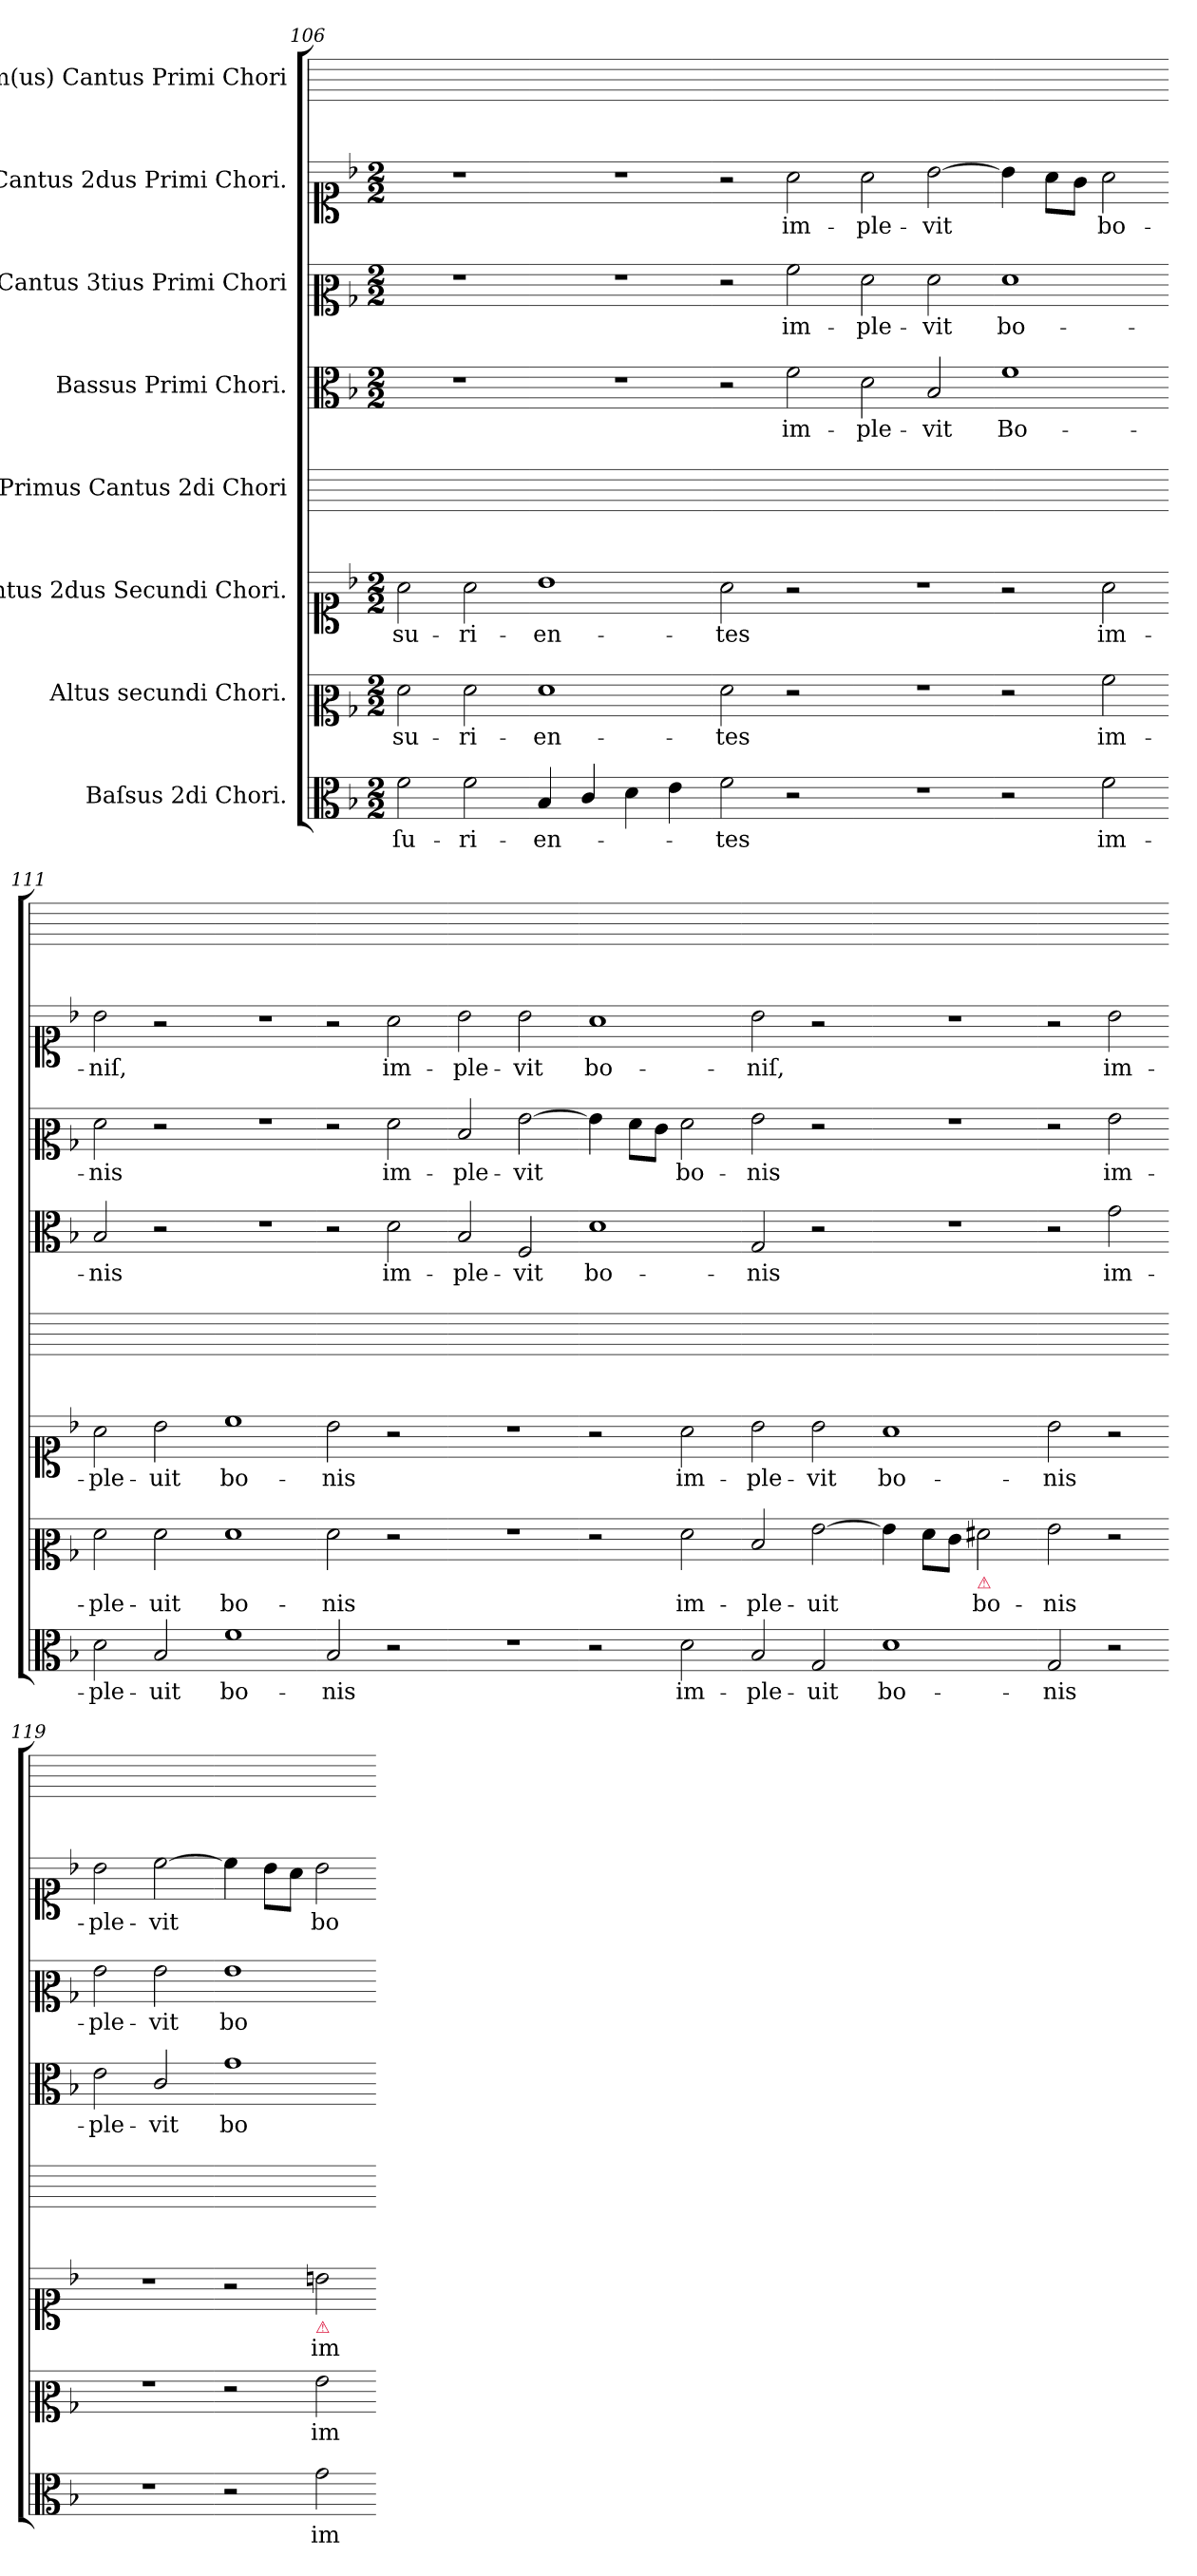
**kern	**text	**kern	**text	**kern	**text	**kern	**kern	**text	**kern	**text	**kern	**text	**kern
*part8	*part8	*part7	*part7	*part6	*part6	*part5	*part4	*part4	*part3	*part3	*part2	*part2	*part1
*staff8	*staff8	*staff7	*staff7	*staff6	*staff6	*staff5	*staff4	*staff4	*staff3	*staff3	*staff2	*staff2	*staff1
*I"Baſsus 2di Chori.	*	*I"Altus secundi Chori.	*	*I"Cantus 2dus Secundi Chori.	*	*I"Primus Cantus 2di Chori	*I"Bassus Primi Chori.	*	*I"Cantus 3tius Primi Chori	*	*I"Cantus 2dus Primi Chori.	*	*I"Im(us) Cantus Primi Chori
*clefC3	*	*clefC2	*	*clefC1	*	*	*clefC3	*	*clefC2	*	*clefC1	*	*
*k[b-]	*	*k[b-]	*	*k[b-]	*	*	*k[b-]	*	*k[b-]	*	*k[b-]	*	*
*F:	*	*F:	*	*F:	*	*	*F:	*	*F:	*	*F:	*	*
*M2/2	*	*M2/2	*	*M2/2	*	*	*M2/2	*	*M2/2	*	*M2/2	*	*
=106	=106	=106	=106	=106	=106	=106	=106	=106	=106	=106	=106	=106	=106
2f\	-ſu-	2f\	-su-	2a\	-su-	1ryy	1r	.	1r	.	1r	.	1ryy
2f\	-ri-	2f\	-ri-	2a\	-ri-	.	.	.	.	.	.	.	.
=107-	=107-	=107-	=107-	=107-	=107-	=107-	=107-	=107-	=107-	=107-	=107-	=107-	=107-
4B-/	-en-	1f	-en-	1b-	-en-	1ryy	1r	.	1r	.	1r	.	1ryy
4c/	.	.	.	.	.	.	.	.	.	.	.	.	.
4d\	.	.	.	.	.	.	.	.	.	.	.	.	.
4e\	.	.	.	.	.	.	.	.	.	.	.	.	.
=108-	=108-	=108-	=108-	=108-	=108-	=108-	=108-	=108-	=108-	=108-	=108-	=108-	=108-
2f\	-tes	2f\	-tes	2a\	-tes	1ryy	2r	.	2r	.	2r	.	1ryy
2r	.	2r	.	2r	.	.	2f\	im-	2a\	im-	2a\	im-	.
=109-	=109-	=109-	=109-	=109-	=109-	=109-	=109-	=109-	=109-	=109-	=109-	=109-	=109-
1r	.	1r	.	1r	.	1ryy	2d\	-ple-	2f\	-ple-	2a\	-ple-	2ryy
.	.	.	.	.	.	.	2B-/	-vit	2f\	-vit	[2b-\	-vit	2ryy
=110-	=110-	=110-	=110-	=110-	=110-	=110-	=110-	=110-	=110-	=110-	=110-	=110-	=110-
2r	.	2r	.	2r	.	1ryy	1f	Bo-	1f	bo-	4b-\]	.	4ryy
.	.	.	.	.	.	.	.	.	.	.	8a\L	.	2.ryy
.	.	.	.	.	.	.	.	.	.	.	8g\J	.	.
2f\	im-	2a\	im-	2a\	im-	.	.	.	.	.	2a\	bo-	.
=111-	=111-	=111-	=111-	=111-	=111-	=111-	=111-	=111-	=111-	=111-	=111-	=111-	=111-
2d\	-ple-	2f\	-ple-	2a\	-ple-	1ryy	2B-/	-nis	2f\	-nis	2b-\	-niſ,	1ryy
2B-/	-uit	2f\	-uit	2b-\	-uit	.	2r	.	2r	.	2r	.	.
=112-	=112-	=112-	=112-	=112-	=112-	=112-	=112-	=112-	=112-	=112-	=112-	=112-	=112-
1f	bo-	1f	bo-	1cc	bo-	1ryy	1r	.	1r	.	1r	.	1ryy
=113-	=113-	=113-	=113-	=113-	=113-	=113-	=113-	=113-	=113-	=113-	=113-	=113-	=113-
2B-/	-nis	2f\	-nis	2b-\	-nis	1ryy	2r	.	2r	.	2r	.	1ryy
2r	.	2r	.	2r	.	.	2d\	im-	2f\	im-	2a\	im-	.
=114-	=114-	=114-	=114-	=114-	=114-	=114-	=114-	=114-	=114-	=114-	=114-	=114-	=114-
1r	.	1r	.	1r	.	1ryy	2B-/	-ple-	2d/	-ple-	2b-\	-ple-	1ryy
.	.	.	.	.	.	.	2F/	-vit	[2g\	-vit	2b-\	-vit	.
=115-	=115-	=115-	=115-	=115-	=115-	=115-	=115-	=115-	=115-	=115-	=115-	=115-	=115-
2r	.	2r	.	2r	.	1ryy	1d	bo-	4g\]	.	1a	bo-	1ryy
.	.	.	.	.	.	.	.	.	8f\L	.	.	.	.
.	.	.	.	.	.	.	.	.	8e\J	.	.	.	.
!	!	!	!	!	!LO:LY:i	!	!	!	!	!	!	!	!
2d\	im-	2f\	im-	2a\	im-	.	.	.	2f\	bo-	.	.	.
=116-	=116-	=116-	=116-	=116-	=116-	=116-	=116-	=116-	=116-	=116-	=116-	=116-	=116-
!	!	!	!	!	!LO:LY:i	!	!	!	!	!	!	!	!
2B-/	-ple-	2d/	-ple-	2b-\	-ple-	1ryy	2G/	-nis	2g\	-nis	2b-\	-niſ,	1ryy
!	!	!	!	!	!LO:LY:i	!	!	!	!	!	!	!	!
2G/	-uit	[2g\	-uit	2b-\	-vit	.	2r	.	2r	.	2r	.	.
=117-	=117-	=117-	=117-	=117-	=117-	=117-	=117-	=117-	=117-	=117-	=117-	=117-	=117-
!	!	!	!	!	!LO:LY:i	!	!	!	!	!	!	!	!
1d	bo-	4g\]	.	1a	bo-	1ryy	1r	.	1r	.	1r	.	1ryy
.	.	8f\L	.	.	.	.	.	.	.	.	.	.	.
.	.	8e\J	.	.	.	.	.	.	.	.	.	.	.
!	!	!LO:TX:b:color=crimson:t=⚠	!	!	!	!	!	!	!	!	!	!	!
.	.	2f#X\	bo-	.	.	.	.	.	.	.	.	.	.
=118-	=118-	=118-	=118-	=118-	=118-	=118-	=118-	=118-	=118-	=118-	=118-	=118-	=118-
!	!	!	!	!	!LO:LY:i	!	!	!	!	!	!	!	!
2G/	-nis	2g\	-nis	2b-\	-nis	1ryy	2r	.	2r	.	2r	.	1ryy
2r	.	2r	.	2r	.	.	2g\	im-	2g\	im-	2b-\	im-	.
=119-	=119-	=119-	=119-	=119-	=119-	=119-	=119-	=119-	=119-	=119-	=119-	=119-	=119-
1r	.	1r	.	1r	.	1ryy	2e\	-ple-	2g\	-ple-	2b-\	-ple-	2ryy
.	.	.	.	.	.	.	2c/	-vit	2g\	-vit	[2cc\	-vit	2ryy
=120-	=120-	=120-	=120-	=120-	=120-	=120-	=120-	=120-	=120-	=120-	=120-	=120-	=120-
2r	.	2r	.	2r	.	1ryy	1g	bo-	1g	bo-	4cc\]	.	4ryy
.	.	.	.	.	.	.	.	.	.	.	8b-\L	.	2.ryy
.	.	.	.	.	.	.	.	.	.	.	8a\J	.	.
!	!	!	!	!LO:TX:b:color=crimson:t=⚠	!	!	!	!	!	!	!	!	!
2g\	im-	2g\	im-	2bn\	im-	.	.	.	.	.	2b-\	bo-	.
=-	=-	=-	=-	=-	=-	=-	=-	=-	=-	=-	=-	=-	=-
*-	*-	*-	*-	*-	*-	*-	*-	*-	*-	*-	*-	*-	*-
